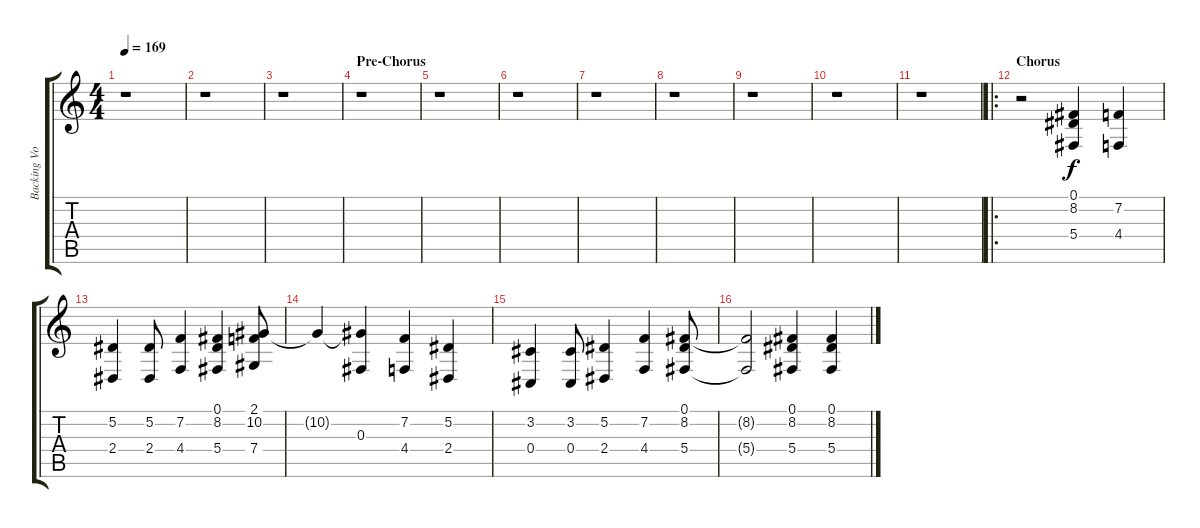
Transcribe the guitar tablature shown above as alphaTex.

\track ("Backing Vocals" "Backing Vo") {instrument lead2sawtooth}
\staff {score tabs}
\tuning (Eb4 Bb3 Gb3 Db3 Ab2 Eb2) {hide}
\ts (4 4)
\tempo 169
\clef g2
\ks c
r.1{dy f} |
r.1 |
r.1 |
\section ("" "Pre-Chorus")
r.1 |
r.1 |
r.1 |
r.1 |
r.1 |
r.1 |
r.1 |
r.1 |
\ro
\section ("" "Chorus")
r.2 (0.1 8.2 5.4).4 (7.2 4.4).4 |
(5.2 2.4).4 (5.2 2.4).8 (7.2 4.4).4 (0.1 8.2 5.4).4 (2.1 10.2 7.4).8 |
10.2{t}.4 (10.2{t} 0.3).4 (7.2 4.4).4 (5.2 2.4).4 |
(3.2 0.4).4 (3.2 0.4).8 (5.2 2.4).4 (7.2 4.4).4 (0.1 8.2 5.4).8 |
(8.2{t} 5.4{t}).2 (0.1 8.2 5.4).4 (0.1 8.2 5.4).4
